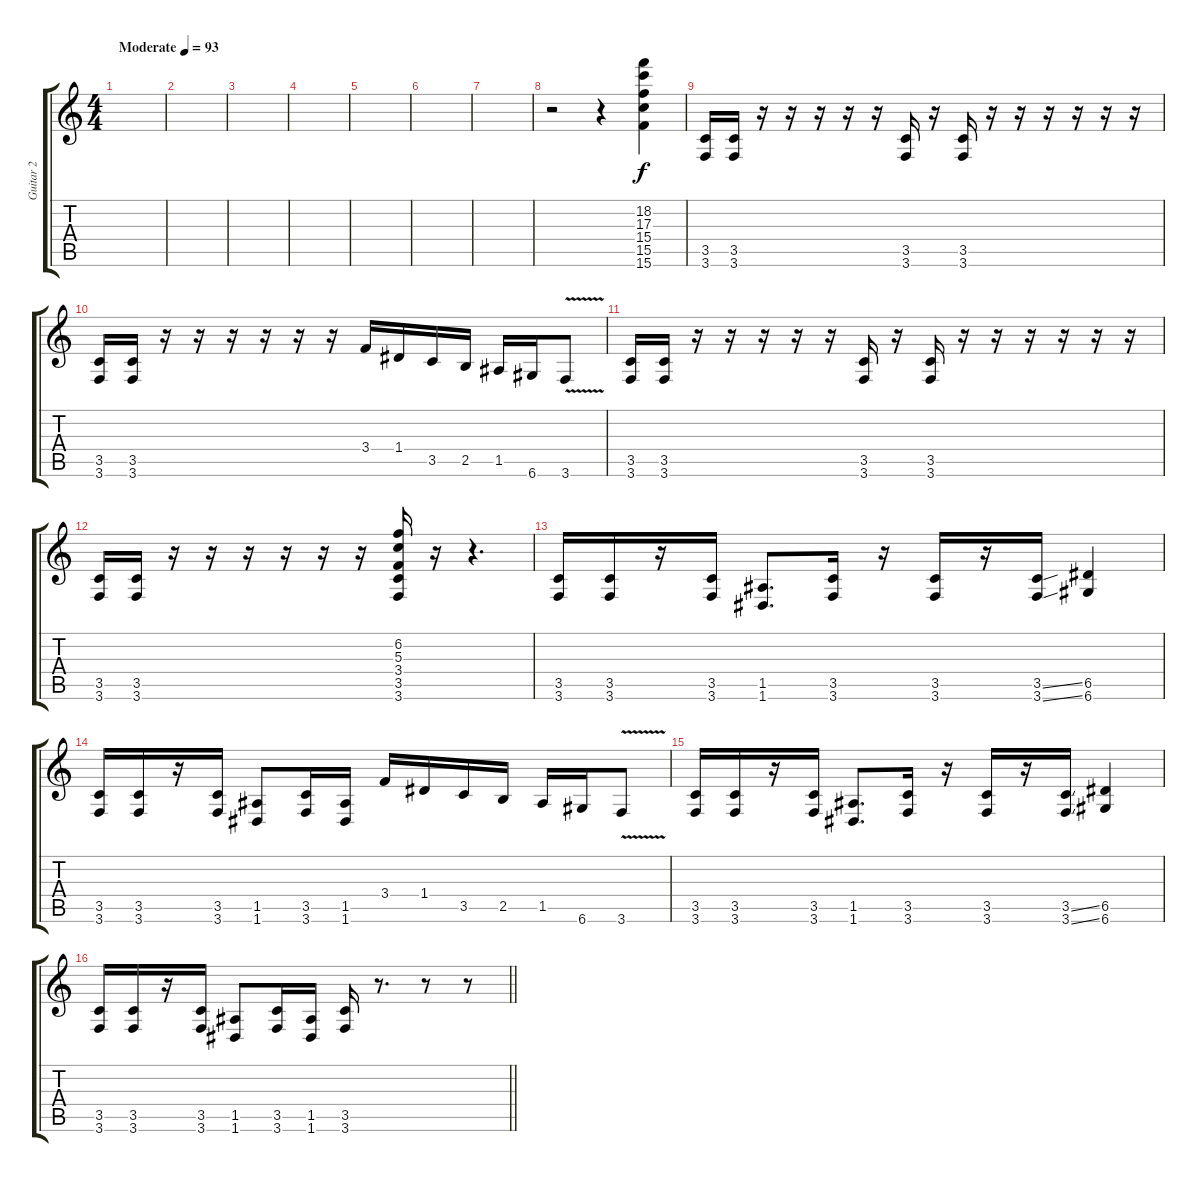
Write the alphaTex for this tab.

\track ("Guitar 2" "Guitar 2") {instrument distortionguitar}
\staff {score tabs}
\tuning (E4 B3 G3 D3 A2 D2) {hide}
\ts (4 4)
\tempo (93 "Moderate")
\clef g2
\ks c
|
|
|
|
|
|
|
r.2 r.4 (18.2 17.3 15.4 15.5 15.6).4 |
(3.5 3.6).16 (3.5 3.6).16 r.16 r.16 r.16 r.16 r.16 (3.5 3.6).16 r.16 (3.5 3.6).16 r.16 r.16 r.16 r.16 r.16 r.16 |
(3.5 3.6).16 (3.5 3.6).16 r.16 r.16 r.16 r.16 r.16 r.16 3.4.16 1.4.16 3.5.16 2.5.16 1.5.16 6.6.16 3.6{v}.8 |
(3.5 3.6).16 (3.5 3.6).16 r.16 r.16 r.16 r.16 r.16 (3.5 3.6).16 r.16 (3.5 3.6).16 r.16 r.16 r.16 r.16 r.16 r.16 |
(3.5 3.6).16 (3.5 3.6).16 r.16 r.16 r.16 r.16 r.16 r.16 (6.2 5.3 3.4 3.5 3.6).16 r.16 r.4{d} |
(3.5 3.6).16 (3.5 3.6).16 r.16 (3.5 3.6).16 (1.5 1.6).8{d} (3.5 3.6).16 r.16 (3.5 3.6).16 r.16 (3.5{ss} 3.6{ss}).16 (6.5 6.6).4 |
(3.5 3.6).16 (3.5 3.6).16 r.16 (3.5 3.6).16 (1.5 1.6).8 (3.5 3.6).16 (1.5 1.6).16 3.4.16 1.4.16 3.5.16 2.5.16 1.5.16 6.6.16 3.6{v}.8 |
(3.5 3.6).16 (3.5 3.6).16 r.16 (3.5 3.6).16 (1.5 1.6).8{d} (3.5 3.6).16 r.16 (3.5 3.6).16 r.16 (3.5{ss} 3.6{ss}).16 (6.5 6.6).4 |
\barLineRight lightlight
(3.5 3.6).16 (3.5 3.6).16 r.16 (3.5 3.6).16 (1.5 1.6).8 (3.5 3.6).16 (1.5 1.6).16 (3.5 3.6).16 r.8{d} r.8 r.8
